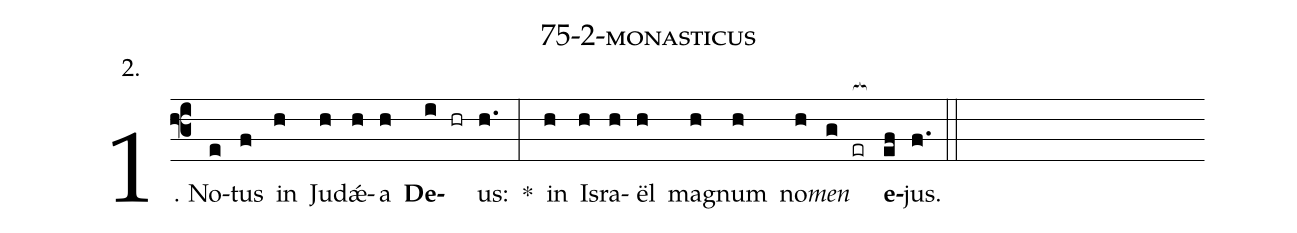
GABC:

name: 75-2-monasticus;
annotation: 2.;
%%
(f3)1. No(e)tus(f) in(h) Ju(h)dǽ(h)a(h) <b>De</b>(i hr)us:(h.) *(:) in(h) Is(h)ra(h)ël(h) ma(h)gnum(h) no(h)<i>men</i>(g er[ocb:1{]) <b>e</b>(ef[ocb:0}])jus.(f.) (::)
